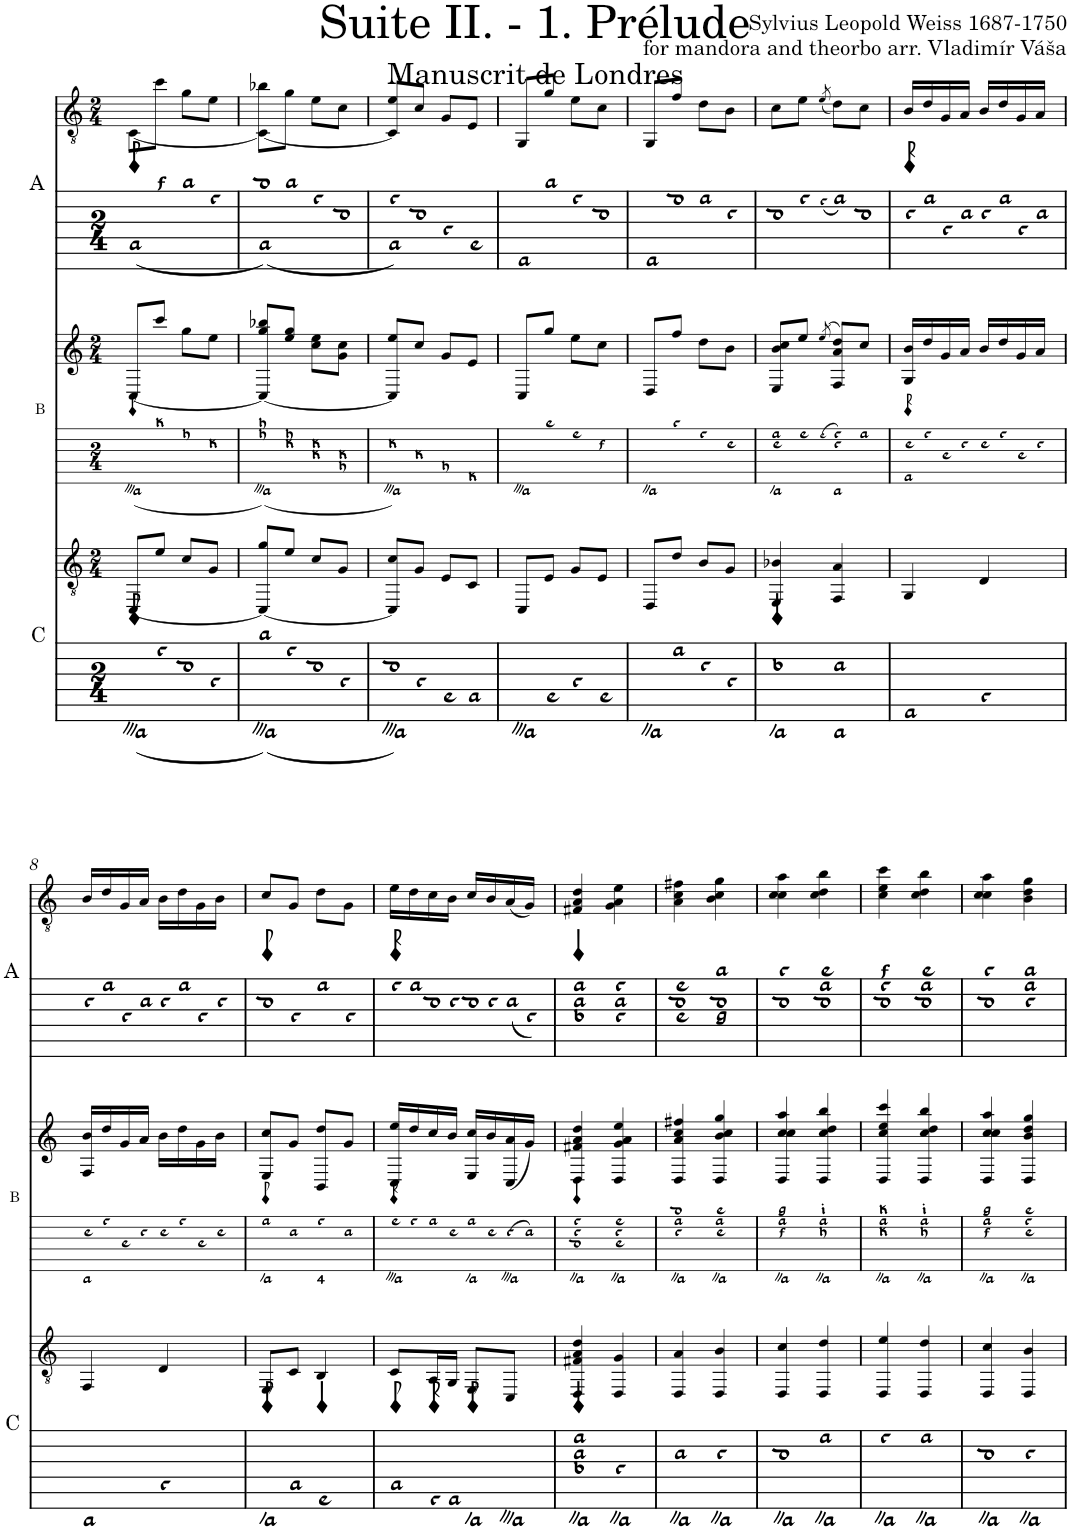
**kern	**kern	**kern	**kern	**kern	**kern
*part3	*part3	*part2	*part2	*part1	*part1
*staff6	*staff5	*staff4	*staff3	*staff2	*staff1
*I"C	*	*I"B	*	*I"A	*
*I'C	*	*I'B	*	*I'A	*
*stria6	*stria5	*stria6	*stria5	*stria6	*stria5
*	*clefGv2	*	*clefG2	*	*clefGv2
*k[]	*k[]	*k[]	*k[]	*k[]	*k[]
*M2/4	*M2/4	*M2/4	*M2/4	*M2/4	*M2/4
=1	=1	=1	=1	=1	=1
[<8CCL	[<8CC/L	[<8CL	[<8C/L	[<8CL	[<8C\L
8eJ	8e/J	8cccJ	8ccc/J	8ccJ	8cc\J
8cL	8c/L	8ggL	8gg\L	8gL	8g\L
8GJ	8G/J	8eeJ	8ee\J	8eJ	8e\J
=2	=2	=2	=2	=2	=2
8CC_\ 8g\L	8CC/_ 8g/L	8C_\ 8gg\ 8bb-X\L	8C/_ 8gg/ 8bb-X/L	8C_\ 8b-X\L	8C\_ 8b-X\L
8eJ	8e/J	8ee\ 8gg\J	8ee/ 8gg/J	8gJ	8g\J
8cL	8c/L	8cc\ 8ee\L	8cc\ 8ee\L	8eL	8e\L
8GJ	8G/J	8g\ 8cc\J	8g\ 8cc\J	8cJ	8c\J
=3	=3	=3	=3	=3	=3
8CC]\ 8c\L	8CC/] 8c/L	8C]\ 8ee\L	8C/] 8ee/L	8C]\ 8e\L	8C/] 8e/L
8GJ	8G/J	8ccJ	8cc/J	8cJ	8c/J
8EL	8E/L	8gL	8g/L	8GL	8G/L
8CJ	8C/J	8eJ	8e/J	8EJ	8E/J
=4	=4	=4	=4	=4	=4
8CCL	8CC/L	8CL	8C/L	8GGL	8GG/L
8EJ	8E/J	8ggJ	8gg/J	8gJ	8g/J
8GL	8G/L	8eeL	8ee\L	8eL	8e\L
8EJ	8E/J	8ccJ	8cc\J	8cJ	8c\J
=5	=5	=5	=5	=5	=5
8DDL	8DD/L	8DL	8D/L	8GGL	8GG/L
8dJ	8d/J	8ffJ	8ff/J	8fJ	8f/J
8BL	8B/L	8ddL	8dd\L	8dL	8d\L
8GJ	8G/J	8bJ	8b\J	8BJ	8B\J
=6	=6	=6	=6	=6	=6
4EE 4B-X	4EE/ 4B-X/	8E\ 8b\ 8cc\L	8E/ 8b/ 8cc/L	8cL	8c\L
.	.	8eeJ	8ee/J	8eJ	8e\J
.	.	qee	(>8qee/	qe	(8qe/
4FF 4A	4FF/ 4A/	8F\ 8a\ 8dd\L	8F/ 8a/ 8dd/L)	8dL	8d\L)
.	.	8ccJ	8cc/J	8cJ	8c\J
=7	=7	=7	=7	=7	=7
4GG	4GG/	16G\ 16b\LL	16G/ 16b/LL	16BLL	16B/LL
.	.	16ddJ	16dd/	16dJ	16d/
.	.	16gL	16g/	16GL	16G/
.	.	16aJJ	16a/JJ	16AJJ	16A/JJ
4D	4D/	16bLL	16b/LL	16BLL	16B/LL
.	.	16ddJ	16dd/	16dJ	16d/
.	.	16gL	16g/	16GL	16G/
.	.	16aJJ	16a/JJ	16AJJ	16A/JJ
!!LO:LB:g=z
=8	=8	=8	=8	=8	=8
4FF	4FF/	16F\ 16b\LL	16F/ 16b/LL	16BLL	16B/LL
.	.	16ddJ	16dd/	16dJ	16d/
.	.	16gL	16g/	16GL	16G/
.	.	16aJJ	16a/JJ	16AJJ	16A/JJ
4D	4D/	16bLL	16b\LL	16BLL	16B\LL
.	.	16ddJ	16dd\	16dJ	16d\
.	.	16gL	16g\	16GL	16G\
.	.	16bJJ	16b\JJ	16BJJ	16B\JJ
=9	=9	=9	=9	=9	=9
8EEL	8EE/L	8E\ 8cc\L	8E/ 8cc/L	8cL	8c/L
8CJ	8C/J	8gJ	8g/J	8GJ	8G/J
4BB	4BB/	8BB\ 8dd\L	8BB/ 8dd/L	8dL	8d\L
.	.	8gJ	8g/J	8GJ	8G\J
=10	=10	=10	=10	=10	=10
8CL	8C/L	16C\ 16ee\LL	16C/ 16ee/LL	16eLL	16e\LL
.	.	16ddJ	16dd/	16dJ	16d\
16AAL	16AA/L	16ccL	16cc/	16cL	16c\
16GGJJ	16GG/JJ	16bJJ	16b/JJ	16BJJ	16B\JJ
8EEL	8EE/L	16E\ 16cc\LL	16E/ 16cc/LL	16cLL	16c/LL
.	.	16bJ	16b/	16BJ	16B/
8CCJ	8CC/J	16C\ 16a\L	(16C/ 16a/	16AL	(16A/
.	.	16gJJ	16g/JJ)	16GJJ	16G/JJ)
=11	=11	=11	=11	=11	=11
4DD 4F#X 4A 4d	4DD/ 4F#X/ 4A/ 4d/	4D 4f#X 4a 4dd	4D/ 4f#X/ 4a/ 4dd/	4F#X 4A 4d	4F#X/ 4A/ 4d/
4DD 4G	4DD/ 4G/	4D 4g 4a 4ee	4D/ 4g/ 4a/ 4ee/	4G 4A 4e	4G\ 4A\ 4e\
=12	=12	=12	=12	=12	=12
4DD 4A	4DD/ 4A/	4D 4a 4cc 4ff#X	4D/ 4a/ 4cc/ 4ff#X/	4A 4c 4f#X	4A\ 4c\ 4f#X\
4DD 4B	4DD/ 4B/	4D 4b 4cc 4gg	4D/ 4b/ 4cc/ 4gg/	4B 4c 4g	4B\ 4c\ 4g\
=13	=13	=13	=13	=13	=13
4DD 4c	4DD/ 4c/	4D 4cc 4cc 4aa	4D/ 4cc/ 4cc/ 4aa/	4c 4c 4a	4c\ 4c\ 4a\
4DD 4d	4DD/ 4d/	4D 4dd 4cc 4bb	4D/ 4cc/ 4dd/ 4bb/	4c 4d 4b	4c\ 4d\ 4b\
=14	=14	=14	=14	=14	=14
4DD 4e	4DD/ 4e/	4D 4ee 4cc 4ccc	4D/ 4cc/ 4ee/ 4ccc/	4c 4e 4cc	4c\ 4e\ 4cc\
4DD 4d	4DD/ 4d/	4D 4dd 4cc 4bb	4D/ 4cc/ 4dd/ 4bb/	4c 4d 4b	4c\ 4d\ 4b\
=15	=15	=15	=15	=15	=15
4DD 4c	4DD/ 4c/	4D 4cc 4cc 4aa	4D/ 4cc/ 4cc/ 4aa/	4c 4c 4a	4c\ 4c\ 4a\
4DD 4B	4DD/ 4B/	4D 4b 4dd 4gg	4D/ 4b/ 4dd/ 4gg/	4B 4d 4g	4B\ 4d\ 4g\
=	=	=	=	=	=
*-	*-	*-	*-	*-	*-
